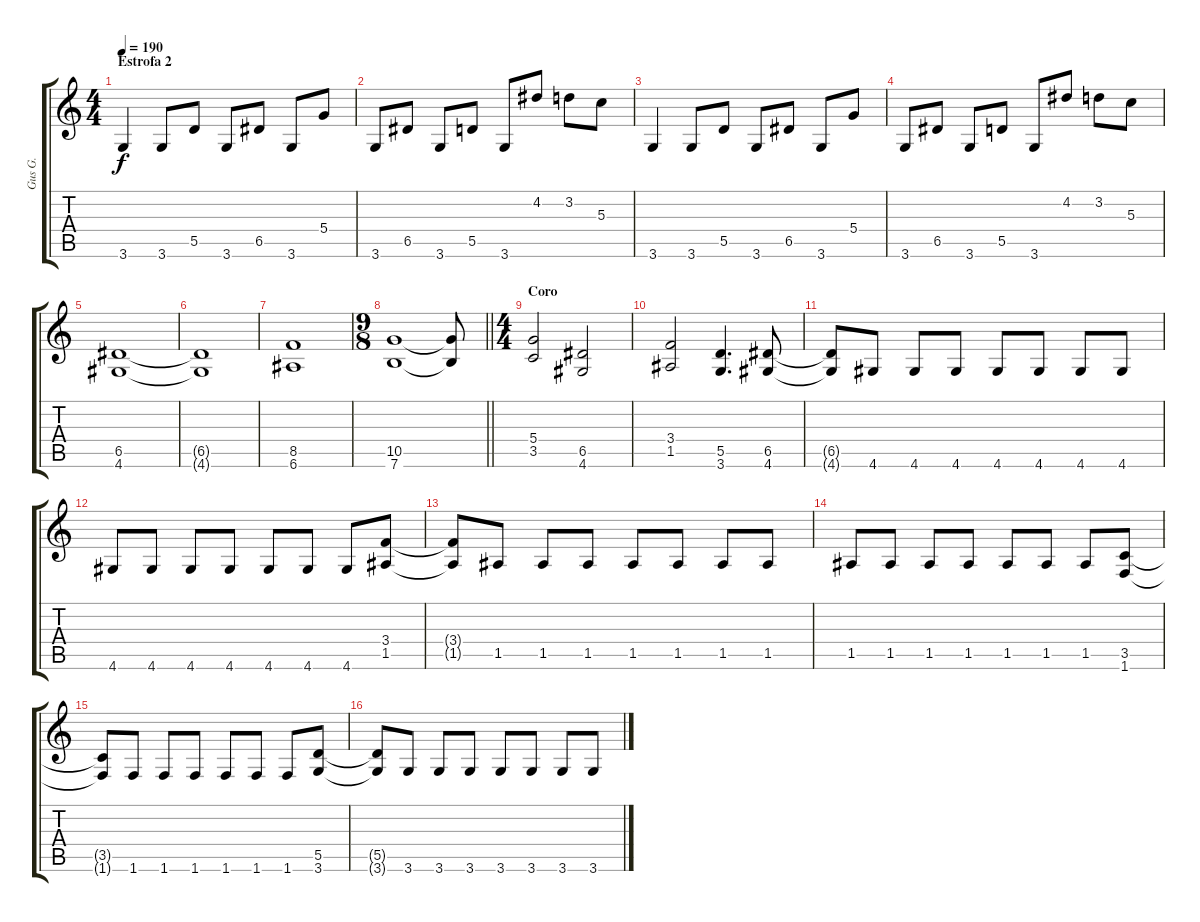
\track ("Gus G." "Gus G.") {instrument distortionguitar}
\staff {score tabs}
\tuning (E4 B3 G3 D3 A2 E2) {hide}
\ts (4 4)
\section ("" "Estrofa 2")
\tempo 190
\clef g2
\ks c
3.6.4{dy f} 3.6.8 5.5.8 3.6.8 6.5.8 3.6.8 5.4.8 |
3.6.8 6.5.8 3.6.8 5.5.8 3.6.8 4.2.8 3.2.8 5.3.8 |
3.6.4 3.6.8 5.5.8 3.6.8 6.5.8 3.6.8 5.4.8 |
3.6.8 6.5.8 3.6.8 5.5.8 3.6.8 4.2.8 3.2.8 5.3.8 |
(6.5 4.6).1 |
(6.5{t} 4.6{t}).1 |
(8.5 6.6).1 |
\ts (9 8)
\barLineRight lightlight
(10.5 7.6).1 (10.5{t} 7.6{t}).8 |
\ts (4 4)
\section ("" "Coro")
(5.4 3.5).2 (6.5 4.6).2 |
(3.4 1.5).2 (5.5 3.6).4{d} (6.5 4.6).8 |
(6.5{t} 4.6{t}).8 4.6.8 4.6.8 4.6.8 4.6.8 4.6.8 4.6.8 4.6.8 |
4.6.8 4.6.8 4.6.8 4.6.8 4.6.8 4.6.8 4.6.8 (3.4 1.5).8 |
(3.4{t} 1.5{t}).8 1.5.8 1.5.8 1.5.8 1.5.8 1.5.8 1.5.8 1.5.8 |
1.5.8 1.5.8 1.5.8 1.5.8 1.5.8 1.5.8 1.5.8 (3.5 1.6).8 |
(3.5{t} 1.6{t}).8 1.6.8 1.6.8 1.6.8 1.6.8 1.6.8 1.6.8 (5.5 3.6).8 |
(5.5{t} 3.6{t}).8 3.6.8 3.6.8 3.6.8 3.6.8 3.6.8 3.6.8 3.6.8
